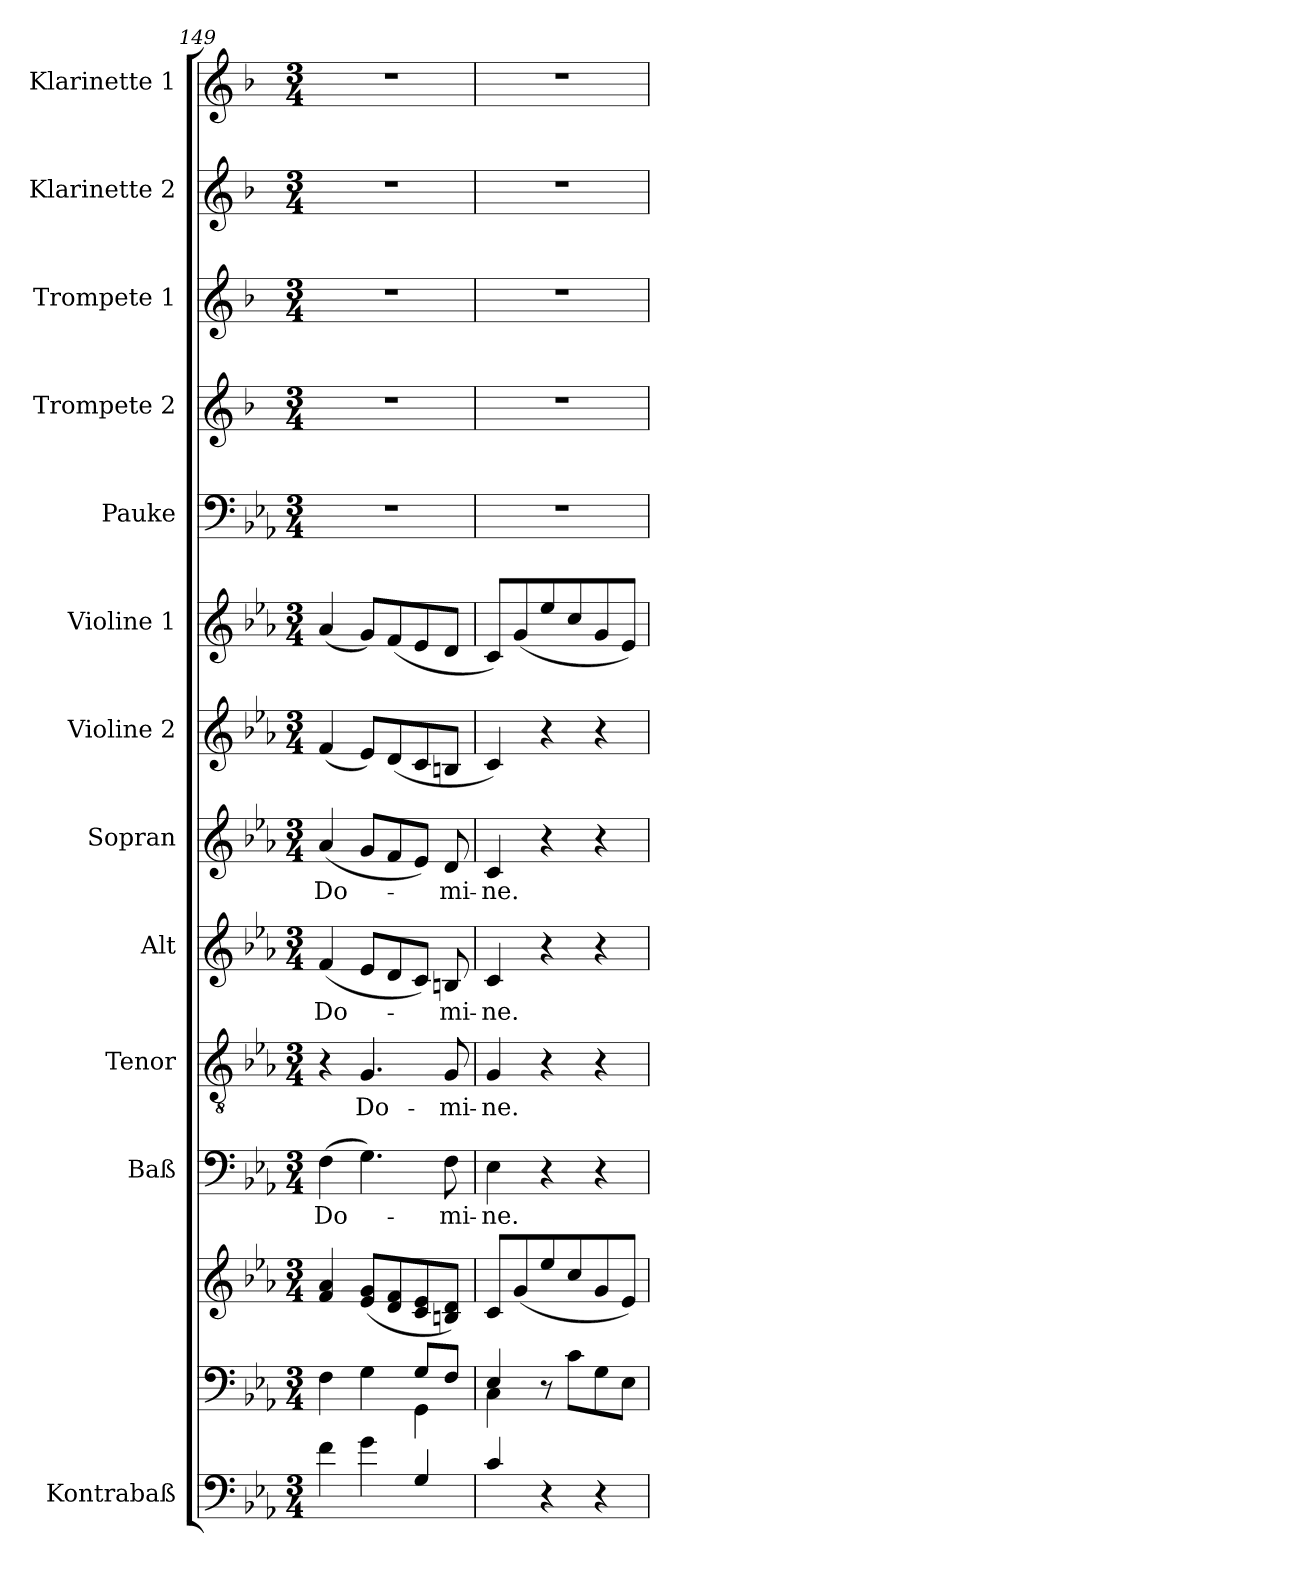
**kern	**kern	**kern	**kern	**text	**kern	**text	**kern	**text	**kern	**text	**kern	**kern	**kern	**kern	**kern	**kern	**kern
*part13	*part12	*part12	*part11	*part11	*part10	*part10	*part9	*part9	*part8	*part8	*part7	*part6	*part5	*part4	*part3	*part2	*part1
*staff14	*staff13	*staff12	*staff11	*staff11	*staff10	*staff10	*staff9	*staff9	*staff8	*staff8	*staff7	*staff6	*staff5	*staff4	*staff3	*staff2	*staff1
*I"Kontrabaß	*	*	*I"Baß	*	*I"Tenor	*	*I"Alt	*	*I"Sopran	*	*I"Violine 2	*I"Violine 1	*I"Pauke	*I"Trompete 2	*I"Trompete 1	*I"Klarinette 2	*I"Klarinette 1
*	*	*	*	*	*	*	*	*	*	*	*I'Vln	*I'Vln	*	*I'Tpt	*I'Tpt	*	*
*clefF4	*clefF4	*clefG2	*clefF4	*	*clefGv2	*	*clefG2	*	*clefG2	*	*clefG2	*clefG2	*clefF4	*clefG2	*clefG2	*clefG2	*clefG2
*ITrd7c12	*	*	*	*	*	*	*	*	*	*	*	*	*	*ITrd1c2	*ITrd1c2	*ITrd1c2	*ITrd1c2
*k[b-e-a-]	*k[b-e-a-]	*k[b-e-a-]	*k[b-e-a-]	*	*k[b-e-a-]	*	*k[b-e-a-]	*	*k[b-e-a-]	*	*k[b-e-a-]	*k[b-e-a-]	*k[b-e-a-]	*k[b-e-a-]	*k[b-e-a-]	*k[b-e-a-]	*k[b-e-a-]
*E-:	*E-:	*E-:	*E-:	*	*E-:	*	*E-:	*	*E-:	*	*E-:	*E-:	*E-:	*E-:	*E-:	*E-:	*E-:
*M3/4	*M3/4	*M3/4	*M3/4	*	*M3/4	*	*M3/4	*	*M3/4	*	*M3/4	*M3/4	*M3/4	*M3/4	*M3/4	*M3/4	*M3/4
=149	=149	=149	=149	=149	=149	=149	=149	=149	=149	=149	=149	=149	=149	=149	=149	=149	=149
*	*^	*	*	*	*	*	*	*	*	*	*	*	*	*	*	*	*
!	!	!	!	!	!LO:LY:b	!	!	!	!LO:LY:b	!	!LO:LY:b	!	!	!	!	!	!	!
4F\	4F\	2ryy	4f/ 4a-/	(>4F\	Do-	4r	.	(<4f/	Do-	(<4a-/	Do-	(<4f/	(<4a-/	2.r	2.r	2.r	2.r	2.r
!	!	!	!	!	!	!	!LO:LY:b	!	!	!	!	!	!	!	!	!	!	!
4G\	4G\	.	(<8e-/ 8g/L	4.G\)	.	4.G/	Do-	8e-/L	.	8g/L	.	8e-/L)	8g/L)	.	.	.	.	.
.	.	.	8d/ 8f/	.	.	.	.	8d/	.	8f/	.	(<8d/	(<8f/	.	.	.	.	.
4GG/	4GG\	8G/L	8c/ 8e-/	.	.	.	.	8c/J)	.	8e-/J)	.	8c/	8e-/	.	.	.	.	.
!	!	!	!	!	!LO:LY:b	!	!LO:LY:b	!	!LO:LY:b	!	!LO:LY:b	!	!	!	!	!	!	!
.	.	8F\J	8Bn/ 8d/J)	8F\	-mi-	8G/	-mi-	8Bn/	-mi-	8d/	-mi-	8Bn/J	8d/J	.	.	.	.	.
=150	=150	=150	=150	=150	=150	=150	=150	=150	=150	=150	=150	=150	=150	=150	=150	=150	=150	=150
!	!	!	!	!	!LO:LY:b	!	!LO:LY:b	!	!LO:LY:b	!	!LO:LY:b	!	!	!	!	!	!	!
4C/	4C\	4E-/	8c/L	4E-\	-ne.	4G/	-ne.	4c/	-ne.	4c/	-ne.	4c/)	8c/L)	2.r	2.r	2.r	2.r	2.r
.	.	.	(<8g/	.	.	.	.	.	.	.	.	.	(<8g/	.	.	.	.	.
4r	8r	2ryy	8ee-/	4r	.	4r	.	4r	.	4r	.	4r	8ee-/	.	.	.	.	.
.	8c\L	.	8cc/	.	.	.	.	.	.	.	.	.	8cc/	.	.	.	.	.
4r	8G\	.	8g/	4r	.	4r	.	4r	.	4r	.	4r	8g/	.	.	.	.	.
.	8E-/J	.	8e-/J)	.	.	.	.	.	.	.	.	.	8e-/J)	.	.	.	.	.
*	*v	*v	*	*	*	*	*	*	*	*	*	*	*	*	*	*	*	*
=	=	=	=	=	=	=	=	=	=	=	=	=	=	=	=	=	=
*-	*-	*-	*-	*-	*-	*-	*-	*-	*-	*-	*-	*-	*-	*-	*-	*-	*-
